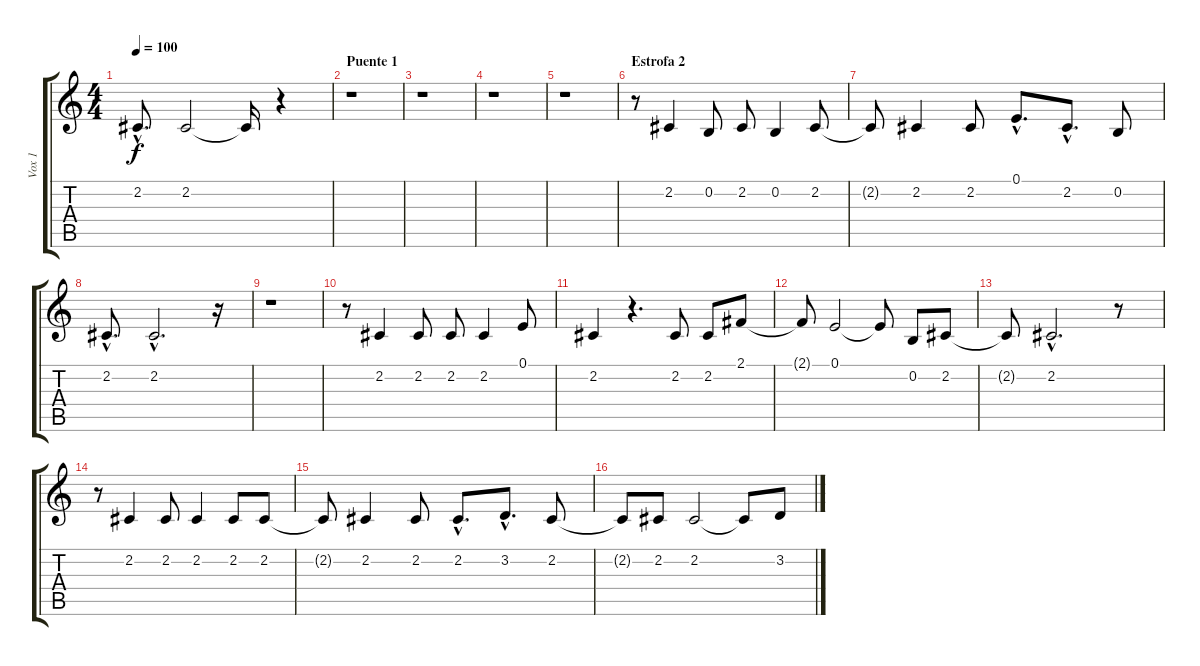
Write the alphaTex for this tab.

\track ("Vox 1" "Vox 1") {instrument harmonica}
\staff {score tabs}
\tuning (E4 B3 G3 D3 A2 E2) {hide}
\ts (4 4)
\tempo 100
\clef g2
\ks c
2.2{hac}.8{d dy f} 2.2.2 2.2{t}.16 r.4 |
\section ("" "Puente 1")
r.1 |
r.1 |
r.1 |
r.1 |
\section ("" "Estrofa 2")
r.8 2.2.4 0.2.8 2.2.8 0.2.4 2.2.8 |
2.2{t}.8 2.2.4 2.2.8 0.1{hac}.8{d} 2.2{hac}.8{d} 0.2.8 |
2.2{hac}.8{d} 2.2{hac}.2{d} r.16 |
r.1 |
r.8 2.2.4 2.2.8 2.2.8 2.2.4 0.1.8 |
2.2.4 r.4{d} 2.2.8 2.2.8 2.1.8 |
2.1{t}.8 0.1.2 0.1{t}.8 0.2.8 2.2.8 |
2.2{t}.8 2.2{hac}.2{d} r.8 |
r.8 2.2.4 2.2.8 2.2.4 2.2.8 2.2.8 |
2.2{t}.8 2.2.4 2.2.8 2.2{hac}.8{d} 3.2{hac}.8{d} 2.2.8 |
2.2{t}.8 2.2.8 2.2.2 2.2{t}.8 3.2.8
